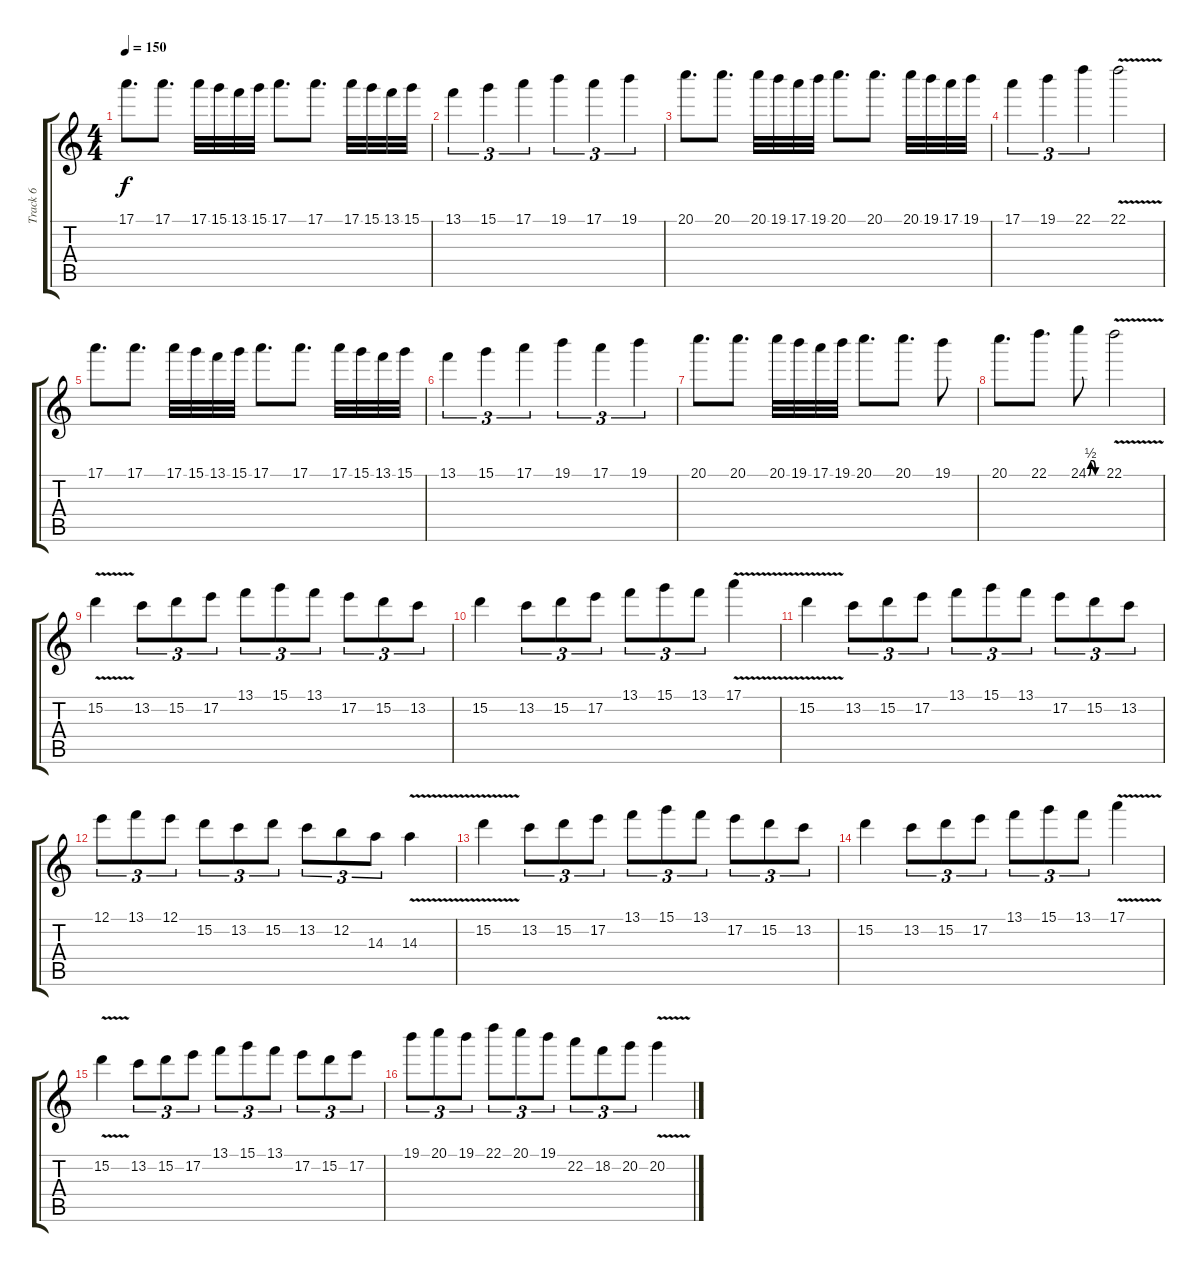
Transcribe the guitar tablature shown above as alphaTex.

\track ("Track 6" "Track 6") {instrument distortionguitar}
\staff {score tabs}
\tuning (E4 B3 G3 D3 A2 E2) {hide}
\ts (4 4)
\tempo 150
\clef g2
\ks c
17.1.8{d dy f} 17.1.8{d} 17.1.32 15.1.32 13.1.32 15.1.32 17.1.8{d} 17.1.8{d} 17.1.32 15.1.32 13.1.32 15.1.32 |
13.1.4{tu (3 2)} 15.1.4{tu (3 2)} 17.1.4{tu (3 2)} 19.1.4{tu (3 2)} 17.1.4{tu (3 2)} 19.1.4{tu (3 2)} |
20.1.8{d} 20.1.8{d} 20.1.32 19.1.32 17.1.32 19.1.32 20.1.8{d} 20.1.8{d} 20.1.32 19.1.32 17.1.32 19.1.32 |
17.1.4{tu (3 2)} 19.1.4{tu (3 2)} 22.1.4{tu (3 2)} 22.1{v}.2 |
17.1.8{d} 17.1.8{d} 17.1.32 15.1.32 13.1.32 15.1.32 17.1.8{d} 17.1.8{d} 17.1.32 15.1.32 13.1.32 15.1.32 |
13.1.4{tu (3 2)} 15.1.4{tu (3 2)} 17.1.4{tu (3 2)} 19.1.4{tu (3 2)} 17.1.4{tu (3 2)} 19.1.4{tu (3 2)} |
20.1.8{d} 20.1.8{d} 20.1.32 19.1.32 17.1.32 19.1.32 20.1.8{d} 20.1.8{d} 19.1.8 |
20.1.8{d} 22.1.8{d} 24.1{be (custom 0 0 10 2 20 2 30 0 60 0)}.8 22.1{v}.2 |
15.2{v}.4 13.2.8{tu (3 2)} 15.2.8{tu (3 2)} 17.2.8{tu (3 2)} 13.1.8{tu (3 2)} 15.1.8{tu (3 2)} 13.1.8{tu (3 2)} 17.2.8{tu (3 2)} 15.2.8{tu (3 2)} 13.2.8{tu (3 2)} |
15.2.4 13.2.8{tu (3 2)} 15.2.8{tu (3 2)} 17.2.8{tu (3 2)} 13.1.8{tu (3 2)} 15.1.8{tu (3 2)} 13.1.8{tu (3 2)} 17.1{v}.4 |
15.2{v}.4 13.2.8{tu (3 2)} 15.2.8{tu (3 2)} 17.2.8{tu (3 2)} 13.1.8{tu (3 2)} 15.1.8{tu (3 2)} 13.1.8{tu (3 2)} 17.2.8{tu (3 2)} 15.2.8{tu (3 2)} 13.2.8{tu (3 2)} |
12.1.8{tu (3 2)} 13.1.8{tu (3 2)} 12.1.8{tu (3 2)} 15.2.8{tu (3 2)} 13.2.8{tu (3 2)} 15.2.8{tu (3 2)} 13.2.8{tu (3 2)} 12.2.8{tu (3 2)} 14.3.8{tu (3 2)} 14.3{v}.4 |
15.2{v}.4 13.2.8{tu (3 2)} 15.2.8{tu (3 2)} 17.2.8{tu (3 2)} 13.1.8{tu (3 2)} 15.1.8{tu (3 2)} 13.1.8{tu (3 2)} 17.2.8{tu (3 2)} 15.2.8{tu (3 2)} 13.2.8{tu (3 2)} |
15.2.4 13.2.8{tu (3 2)} 15.2.8{tu (3 2)} 17.2.8{tu (3 2)} 13.1.8{tu (3 2)} 15.1.8{tu (3 2)} 13.1.8{tu (3 2)} 17.1{v}.4 |
15.2{v}.4 13.2.8{tu (3 2)} 15.2.8{tu (3 2)} 17.2.8{tu (3 2)} 13.1.8{tu (3 2)} 15.1.8{tu (3 2)} 13.1.8{tu (3 2)} 17.2.8{tu (3 2)} 15.2.8{tu (3 2)} 17.2.8{tu (3 2)} |
19.1.8{tu (3 2)} 20.1.8{tu (3 2)} 19.1.8{tu (3 2)} 22.1.8{tu (3 2)} 20.1.8{tu (3 2)} 19.1.8{tu (3 2)} 22.2.8{tu (3 2)} 18.2.8{tu (3 2)} 20.2.8{tu (3 2)} 20.2{v}.4
